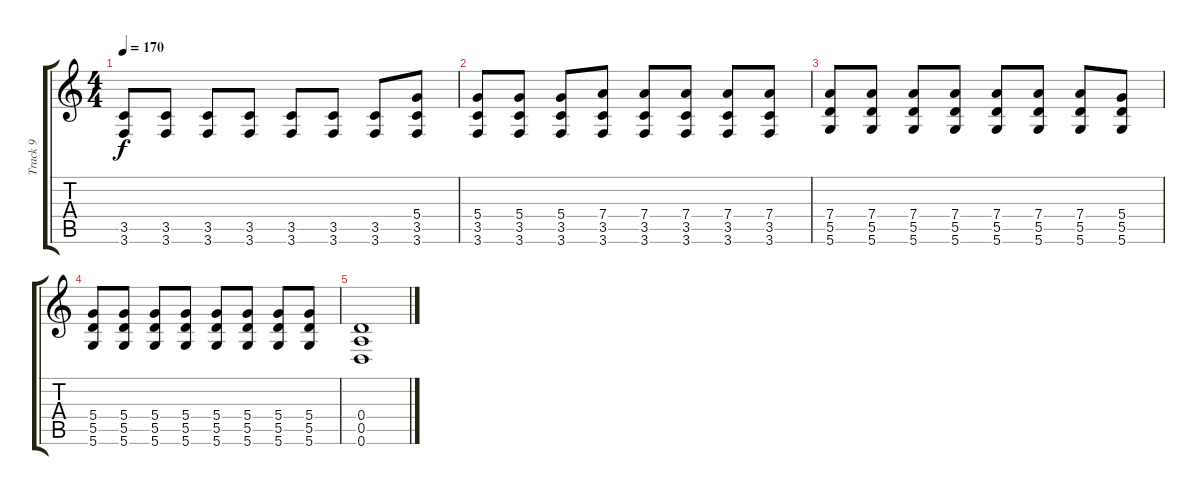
\track ("Track 9" "Track 9") {instrument distortionguitar bank 1}
\staff {score tabs}
\tuning (E4 B3 G3 D3 A2 D2) {hide}
\ts (4 4)
\tempo 170
\clef g2
\ks c
(3.5 3.6).8{dy f} (3.5 3.6).8 (3.5 3.6).8 (3.5 3.6).8 (3.5 3.6).8 (3.5 3.6).8 (3.5 3.6).8 (5.4 3.5 3.6).8 |
(5.4 3.5 3.6).8 (5.4 3.5 3.6).8 (5.4 3.5 3.6).8 (7.4 3.5 3.6).8 (7.4 3.5 3.6).8 (7.4 3.5 3.6).8 (7.4 3.5 3.6).8 (7.4 3.5 3.6).8 |
(7.4 5.5 5.6).8 (7.4 5.5 5.6).8 (7.4 5.5 5.6).8 (7.4 5.5 5.6).8 (7.4 5.5 5.6).8 (7.4 5.5 5.6).8 (7.4 5.5 5.6).8 (5.4 5.5 5.6).8 |
(5.4 5.5 5.6).8 (5.4 5.5 5.6).8 (5.4 5.5 5.6).8 (5.4 5.5 5.6).8 (5.4 5.5 5.6).8 (5.4 5.5 5.6).8 (5.4 5.5 5.6).8 (5.4 5.5 5.6).8 |
(0.4 0.5 0.6).1
